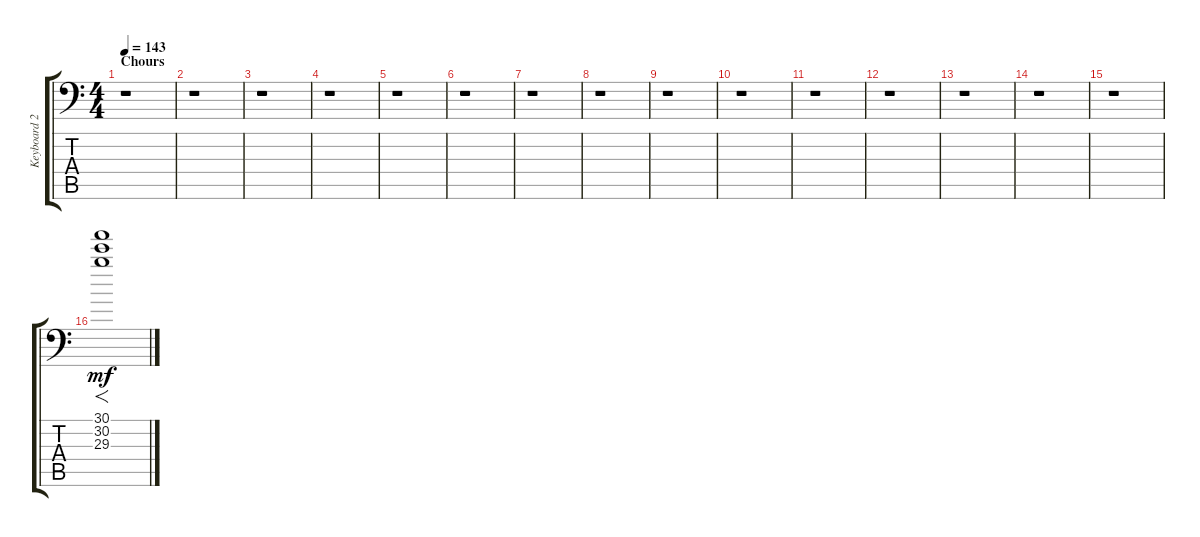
\track ("Keyboard 2" "Keyboard 2") {instrument lead2sawtooth}
\staff {score tabs}
\tuning (Eb4 Bb3 Gb3 Db3 Ab2 Eb1) {hide}
\ts (4 4)
\section ("" "Chours")
\tempo 143
\clef f4
\ks c
r.1{dy f} |
r.1 |
r.1 |
r.1 |
r.1 |
r.1 |
r.1 |
r.1 |
r.1 |
r.1 |
r.1 |
r.1 |
r.1 |
r.1 |
r.1 |
(30.1 30.2 29.3).1{f dy mf instrument synthstrings1}
